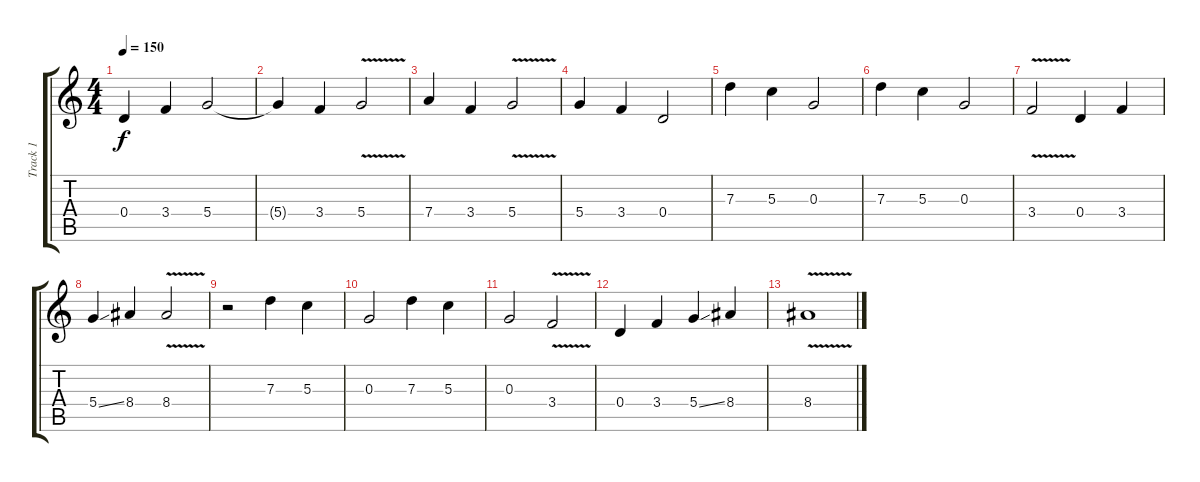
\track ("Track 1" "Track 1") {instrument acousticguitarsteel}
\staff {score tabs}
\tuning (E4 B3 G3 D3 A2 E2) {hide}
\ts (4 4)
\tempo 150
\clef g2
\ks c
0.4.4{dy f} 3.4.4 5.4.2 |
5.4{t}.4 3.4.4 5.4{v}.2 |
7.4.4 3.4.4 5.4{v}.2 |
5.4.4 3.4.4 0.4.2 |
7.3.4 5.3.4 0.3.2 |
7.3.4 5.3.4 0.3.2 |
3.4{v}.2 0.4.4 3.4.4 |
5.4{ss}.4 8.4.4 8.4{v}.2 |
r.2 7.3.4 5.3.4 |
0.3.2 7.3.4 5.3.4 |
0.3.2 3.4{v}.2 |
0.4.4 3.4.4 5.4{ss}.4 8.4.4 |
8.4{v}.1
